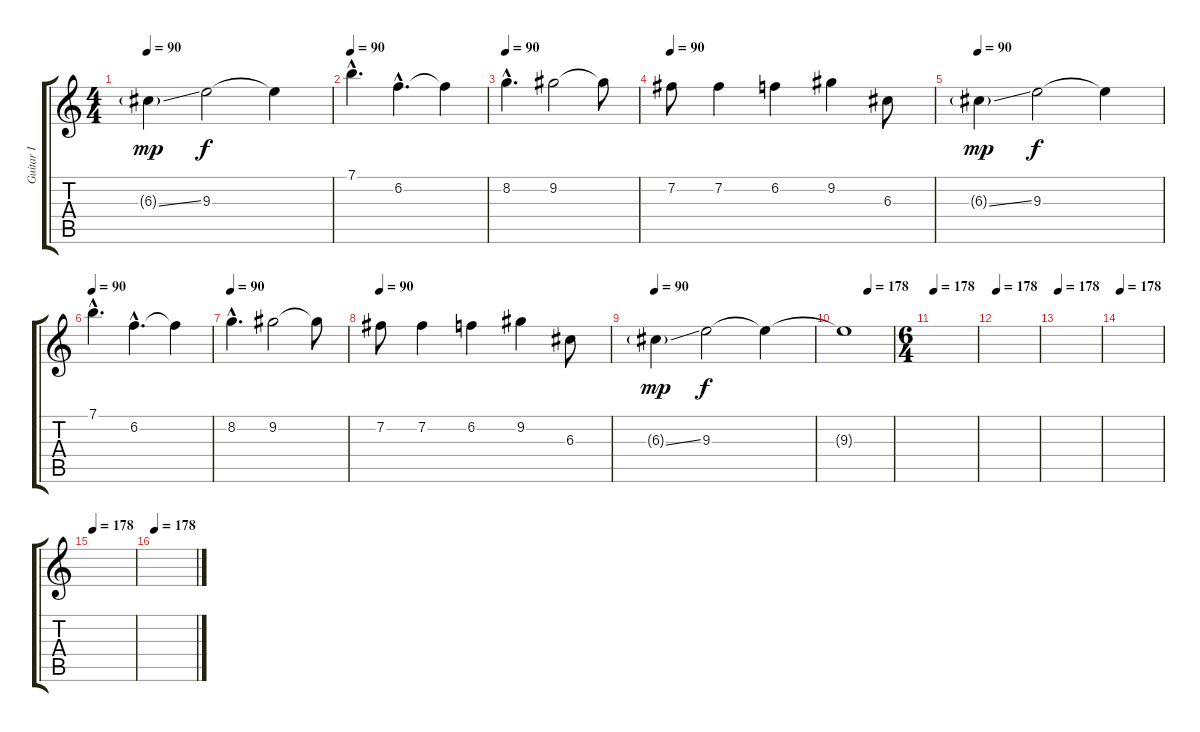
\track ("Guitar I" "Guitar I") {instrument distortionguitar}
\staff {score tabs}
\tuning (E4 B3 G3 D3 A2 E2) {hide}
\ts (4 4)
\tempo 90
\clef g2
\ks c
6.3{ss g}.4{dy mp} 9.3.2{dy f} 9.3{t}.4 |
\tempo 90
7.1{hac}.4{d} 6.2{hac}.4{d} 6.2{t}.4 |
\tempo 90
8.2{hac}.4{d} 9.2.2 9.2{t}.8 |
\tempo 90
7.2.8 7.2.4 6.2.4 9.2.4 6.3.8 |
\tempo 90
6.3{ss g}.4{dy mp} 9.3.2{dy f} 9.3{t}.4 |
\tempo 90
7.1{hac}.4{d} 6.2{hac}.4{d} 6.2{t}.4 |
\tempo 90
8.2{hac}.4{d} 9.2.2 9.2{t}.8 |
\tempo 90
7.2.8 7.2.4 6.2.4 9.2.4 6.3.8 |
\tempo 90
6.3{ss g}.4{dy mp} 9.3.2{dy f} 9.3{t}.4 |
\tempo (178 0.5)
9.3{t}.1 |
\ts (6 4)
\tempo 178
|
\tempo 178
|
\tempo 178
|
\tempo 178
|
\tempo 178
|
\tempo 178
